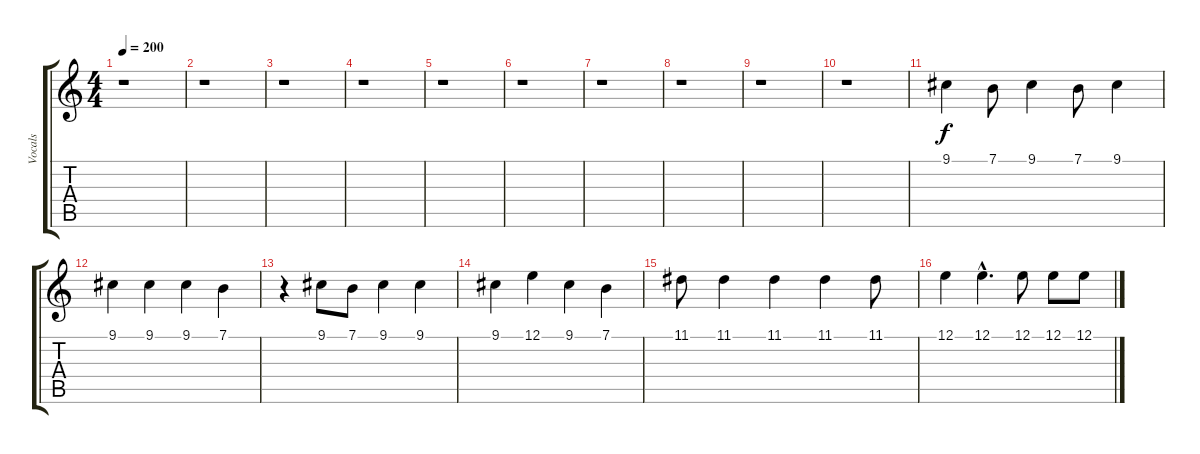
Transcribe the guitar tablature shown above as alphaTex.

\track ("Vocals" "Vocals") {instrument voiceoohs}
\staff {score tabs}
\tuning (E4 B3 G3 D3 A2 E2) {hide}
\ts (4 4)
\tempo 200
\clef g2
\ks c
r.1{dy f instrument voiceoohs} |
r.1 |
r.1 |
r.1 |
r.1 |
r.1 |
r.1 |
r.1 |
r.1 |
r.1 |
9.1.4 7.1.8 9.1.4 7.1.8 9.1.4 |
9.1.4 9.1.4 9.1.4 7.1.4 |
r.4 9.1.8 7.1.8 9.1.4 9.1.4 |
9.1.4 12.1.4 9.1.4 7.1.4 |
11.1.8 11.1.4 11.1.4 11.1.4 11.1.8 |
12.1.4 12.1{hac}.4{d} 12.1.8 12.1.8 12.1.8
